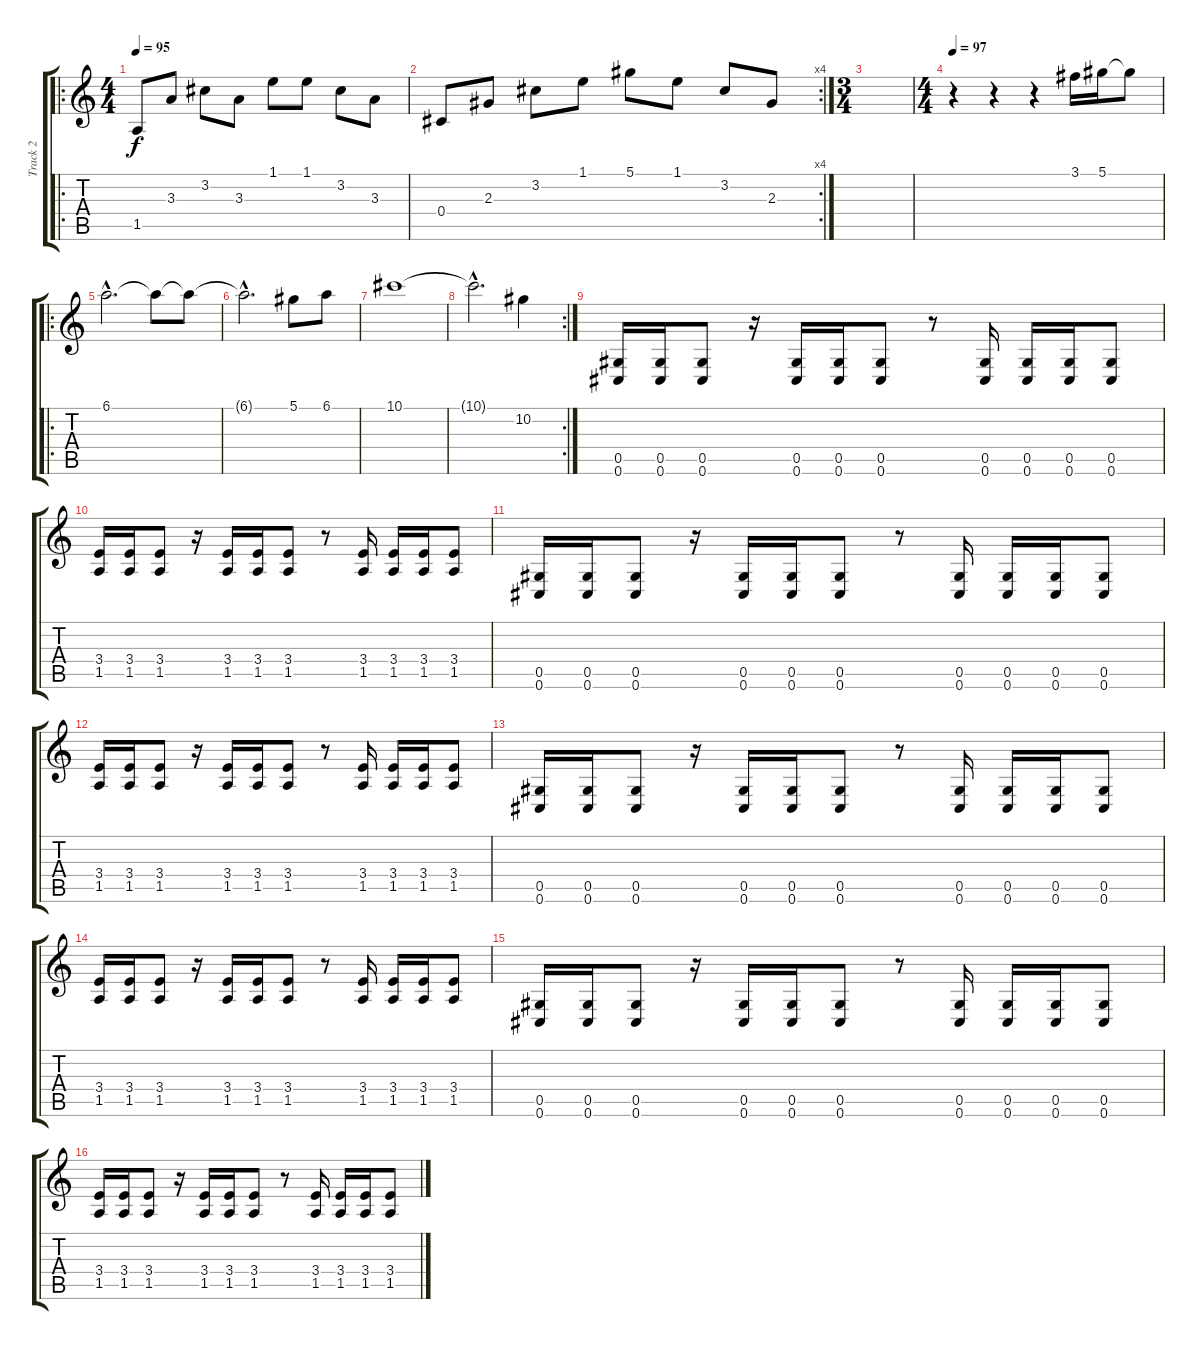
\track ("Track 2" "Track 2") {instrument electricguitarclean}
\staff {score tabs}
\tuning (Eb4 Bb3 Gb3 Db3 Ab2 Db2) {hide}
\ro
\ts (4 4)
\tempo 95
\clef g2
\ks c
1.5.8{dy f instrument electricguitarclean} 3.3.8 3.2.8 3.3.8 1.1.8 1.1.8 3.2.8 3.3.8 |
\rc 4
0.4.8 2.3.8 3.2.8 1.1.8 5.1.8 1.1.8 3.2.8 2.3.8 |
\ts (3 4)
|
\ts (4 4)
\tempo 97
r.4 r.4 r.4 3.1.16{instrument distortionguitar} 5.1.16 5.1{t}.8 |
\ro
6.1{hac}.2{d} 6.1{t}.8 6.1{t}.8 |
6.1{hac t}.2{d} 5.1.8 6.1.8 |
10.1.1 |
\rc 2
10.1{hac t}.2{d} 10.2.4 |
(0.5 0.6).16{volume 9} (0.5 0.6).16 (0.5 0.6).8 r.16 (0.5 0.6).16 (0.5 0.6).16 (0.5 0.6).8 r.8 (0.5 0.6).16 (0.5 0.6).16 (0.5 0.6).16 (0.5 0.6).8 |
(3.4 1.5).16 (3.4 1.5).16 (3.4 1.5).8 r.16 (3.4 1.5).16 (3.4 1.5).16 (3.4 1.5).8 r.8 (3.4 1.5).16 (3.4 1.5).16 (3.4 1.5).16 (3.4 1.5).8 |
(0.5 0.6).16 (0.5 0.6).16 (0.5 0.6).8 r.16 (0.5 0.6).16 (0.5 0.6).16 (0.5 0.6).8 r.8 (0.5 0.6).16 (0.5 0.6).16 (0.5 0.6).16 (0.5 0.6).8 |
(3.4 1.5).16 (3.4 1.5).16 (3.4 1.5).8 r.16 (3.4 1.5).16 (3.4 1.5).16 (3.4 1.5).8 r.8 (3.4 1.5).16 (3.4 1.5).16 (3.4 1.5).16 (3.4 1.5).8 |
(0.5 0.6).16{volume 9} (0.5 0.6).16 (0.5 0.6).8 r.16 (0.5 0.6).16 (0.5 0.6).16 (0.5 0.6).8 r.8 (0.5 0.6).16 (0.5 0.6).16 (0.5 0.6).16 (0.5 0.6).8 |
(3.4 1.5).16 (3.4 1.5).16 (3.4 1.5).8 r.16 (3.4 1.5).16 (3.4 1.5).16 (3.4 1.5).8 r.8 (3.4 1.5).16 (3.4 1.5).16 (3.4 1.5).16 (3.4 1.5).8 |
(0.5 0.6).16 (0.5 0.6).16 (0.5 0.6).8 r.16 (0.5 0.6).16 (0.5 0.6).16 (0.5 0.6).8 r.8 (0.5 0.6).16 (0.5 0.6).16 (0.5 0.6).16 (0.5 0.6).8 |
(3.4 1.5).16 (3.4 1.5).16 (3.4 1.5).8 r.16 (3.4 1.5).16 (3.4 1.5).16 (3.4 1.5).8 r.8 (3.4 1.5).16 (3.4 1.5).16 (3.4 1.5).16 (3.4 1.5).8
